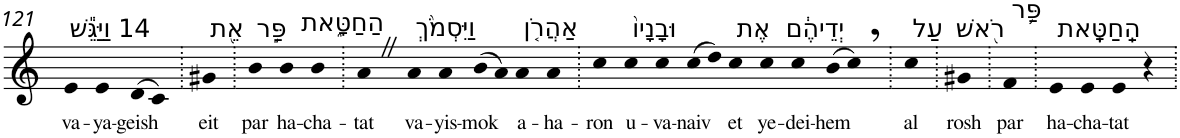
**kern	**text
*part1	*part1
*staff1	*staff1
*I"Piano	*
*I'Pno	*
!!LO:PB:g=z
*clefG2	*
*k[]	*
=121	=121
!LO:TX:a:t=14 וַיַּגֵּ֕שׁ	!
!	!LO:LY:b
4e	va-
!	!LO:LY:b
4e	-ya-
!	!LO:LY:b
(>8d	-geish
8c)	.
=122.	=122.
!LO:TX:a:t=אֵ֖ת	!
!	!LO:LY:b
4g#X	eit
=123.	=123.
!LO:TX:a:t=פַּ֣ר	!
!	!LO:LY:b
4b	par
!LO:TX:a:t=הַחַטָּ֑את	!
!	!LO:LY:b
4b	ha-
!	!LO:LY:b
4b	-cha-
=124.	=124.
!	!LO:LY:b
4aZ	-tat
!LO:TX:a:t=וַיִּסְמֹ֨ךְ	!
!	!LO:LY:b
4a	va-
!	!LO:LY:b
4a	-yis-
!	!LO:LY:b
(>8b	-mok
8a)	.
!LO:TX:a:t=אַהֲרֹ֤ן	!
!	!LO:LY:b
4a	a-
!	!LO:LY:b
4a	-ha-
=125.	=125.
!	!LO:LY:b
4cc	-ron
!LO:TX:a:t=וּבָנָיו֙	!
!	!LO:LY:b
4cc	u-
!	!LO:LY:b
4cc	-va-
!	!LO:LY:b
(>8cc	-naiv
8dd)	.
!LO:TX:a:t=אֶת	!
!	!LO:LY:b
4cc	et
!LO:TX:a:t=יְדֵיהֶ֔ם	!
!	!LO:LY:b
4cc	ye-
!	!LO:LY:b
4cc	-dei-
!	!LO:LY:b
(>8b	-hem
8cc,)	.
=126.	=126.
!LO:TX:a:t=עַל	!
!	!LO:LY:b
4cc	al
=127.	=127.
!LO:TX:a:t=רֹ֖אשׁ	!
!	!LO:LY:b
4g#X	rosh
=128.	=128.
!LO:TX:a:t=פַּ֥ר	!
!	!LO:LY:b
4f	par
=129.	=129.
!LO:TX:a:t=הַֽחַטָּֽאת	!
!	!LO:LY:b
4e	ha-
!	!LO:LY:b
4e	-cha-
!	!LO:LY:b
4e	-tat
4r	.
=.	=.
*-	*-
